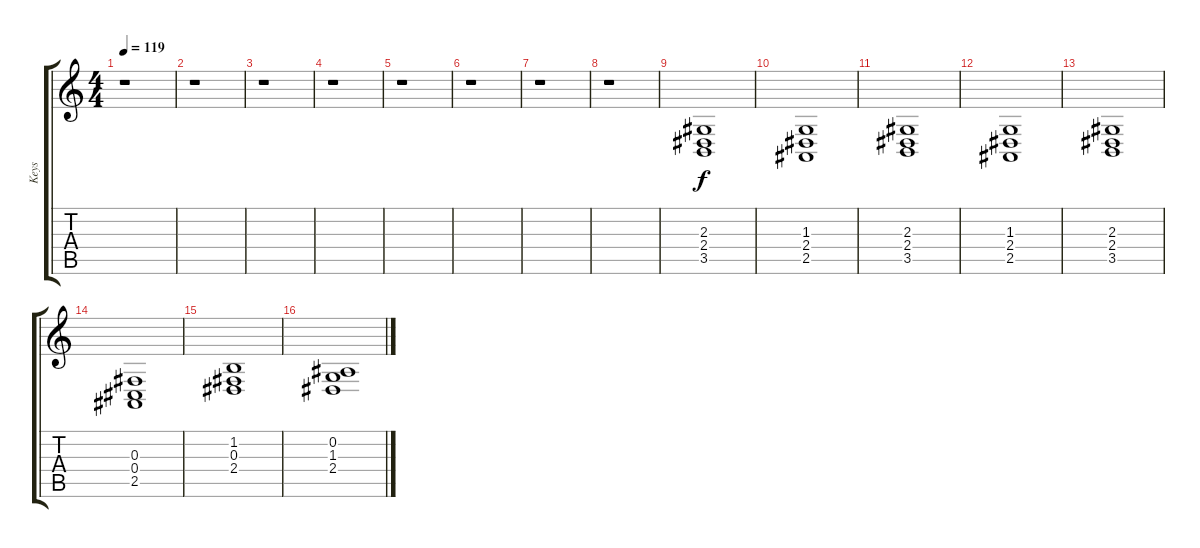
\track ("Keys" "Keys") {instrument synthstrings1}
\staff {score tabs}
\tuning (Eb4 Bb3 Gb3 Db3 Ab2 Eb2) {hide}
\ts (4 4)
\tempo 119
\clef g2
\ks c
r.1{dy f} |
r.1 |
r.1 |
r.1 |
r.1 |
r.1 |
r.1 |
r.1 |
(2.3 2.4 3.5).1 |
(1.3 2.4 2.5).1 |
(2.3 2.4 3.5).1 |
(1.3 2.4 2.5).1 |
(2.3 2.4 3.5).1 |
(0.3 0.4 2.5).1 |
(1.2 0.3 2.4).1 |
(0.2 1.3 2.4).1
